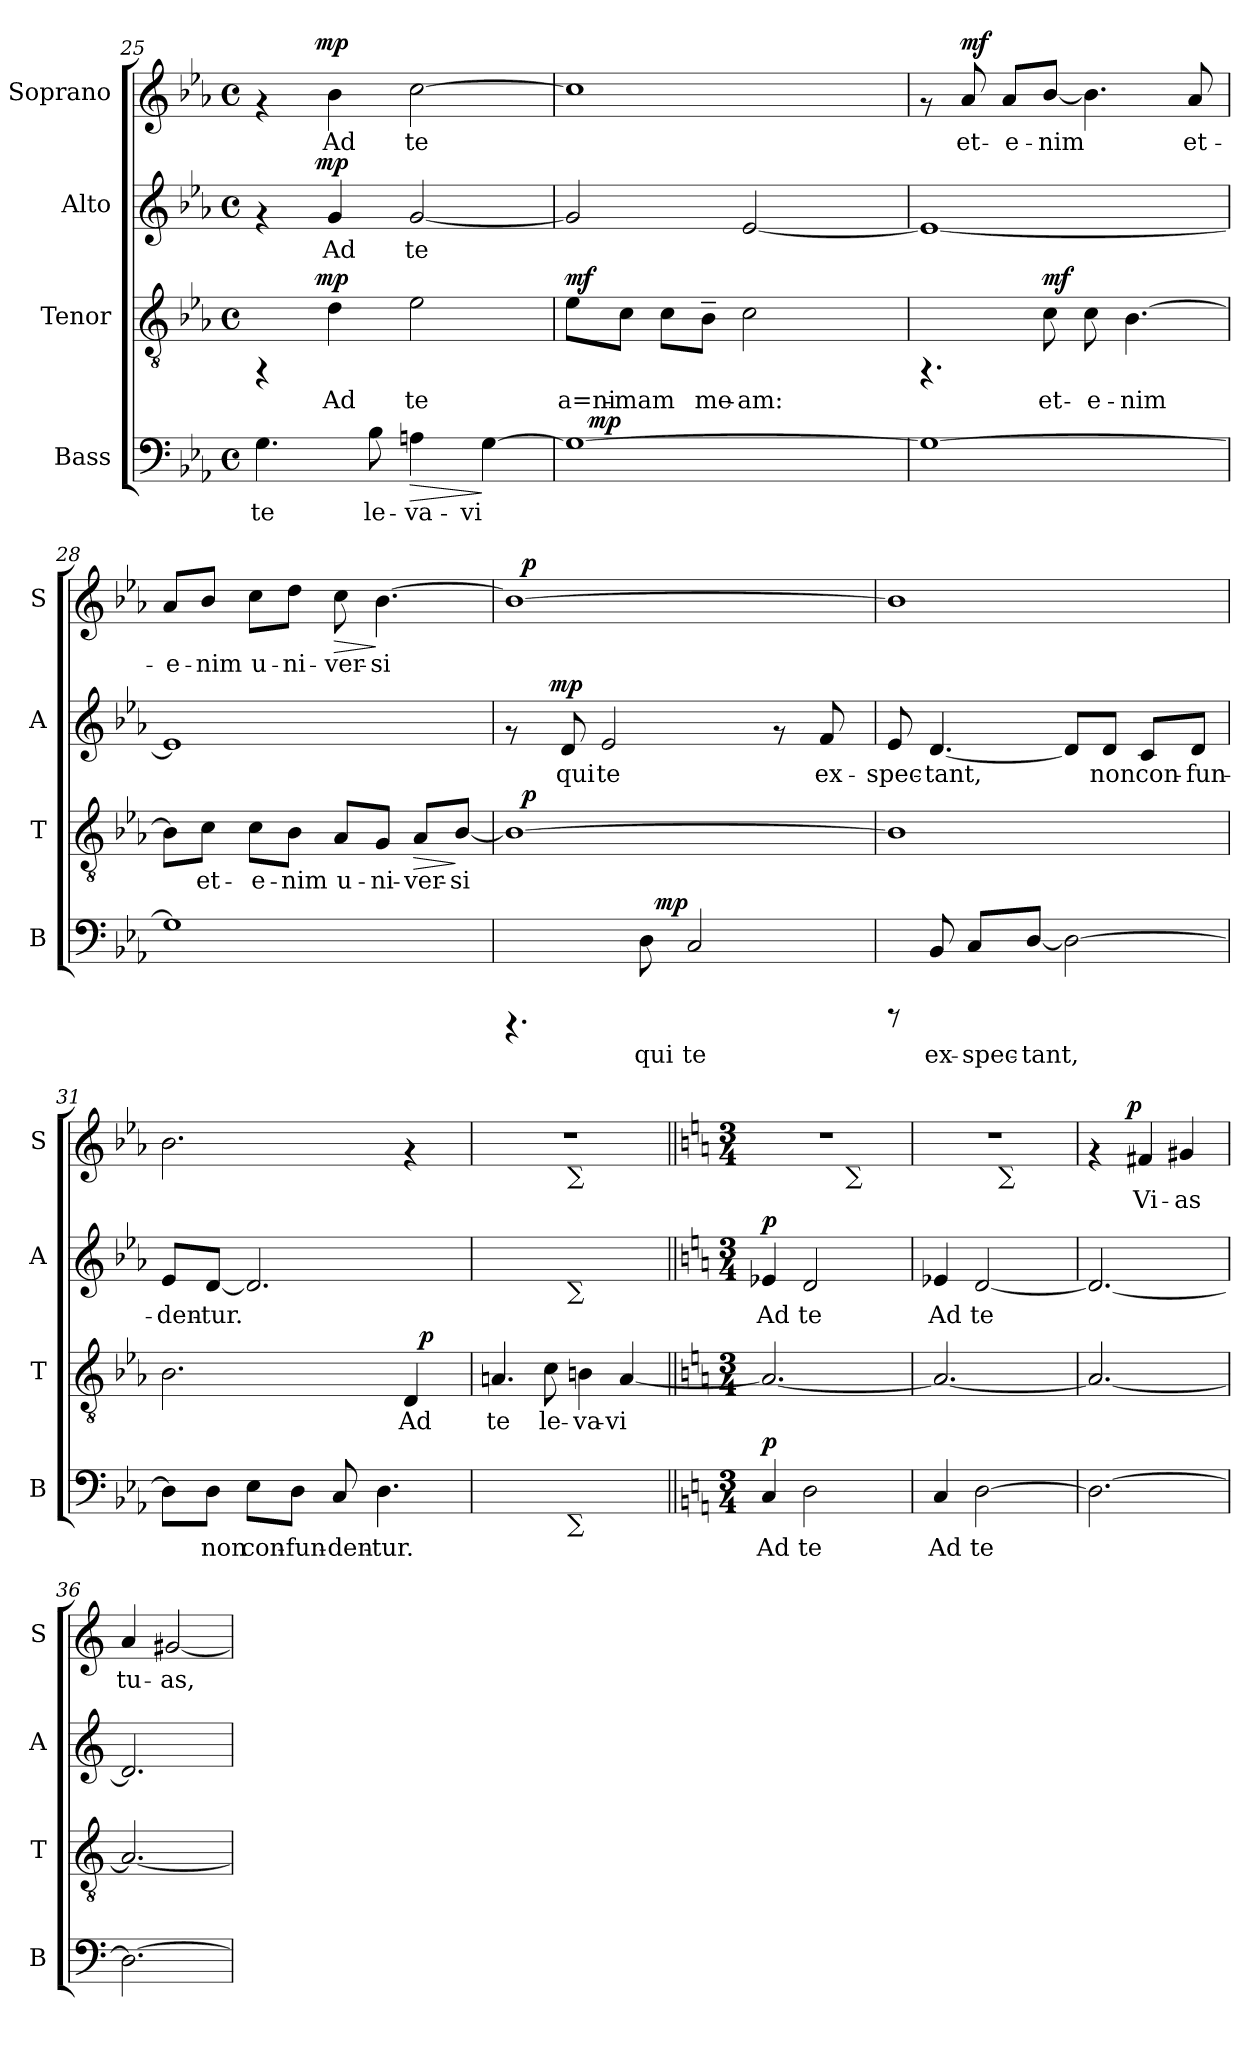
**kern	**text	**dynam	**kern	**text	**dynam	**kern	**text	**dynam	**kern	**text	**dynam
*part4	*part4	*part4	*part3	*part3	*part3	*part2	*part2	*part2	*part1	*part1	*part1
*staff4	*staff4	*staff4	*staff3	*staff3	*staff3	*staff2	*staff2	*staff2	*staff1	*staff1	*staff1
*I"Bass	*	*	*I"Tenor	*	*	*I"Alto	*	*	*I"Soprano	*	*
*I'B	*	*	*I'T	*	*	*I'A	*	*	*I'S	*	*
!!LO:PB:g=z
*clefF4	*	*	*clefGv2	*	*	*clefG2	*	*	*clefG2	*	*
*k[b-e-a-]	*	*	*k[b-e-a-]	*	*	*k[b-e-a-]	*	*	*k[b-e-a-]	*	*
*E-:	*	*	*E-:	*	*	*E-:	*	*	*E-:	*	*
*M4/4	*	*	*M4/4	*	*	*M4/4	*	*	*M4/4	*	*
*met(c)	*	*	*met(c)	*	*	*met(c)	*	*	*met(c)	*	*
=25	=25	=25	=25	=25	=25	=25	=25	=25	=25	=25	=25
!	!LO:LY:b:cj	!	!	!	!	!	!	!	!	!	!
*	*	*	*^	*	*	*^	*	*	*^	*	*
4.G\	te	.	4rFF	8...ryy	.	.	4rf	8...ryy	.	.	4rf	8...ryy	.	.
!	!	!	!	!	!	!LO:DY:a	!	!	!	!LO:DY:a	!	!	!	!LO:DY:a
.	.	.	.	2ryy	.	mp	.	2ryy	.	mp	.	2ryy	.	mp
!	!	!	!	!	!LO:LY:b:cj	!	!	!	!LO:LY:b:cj	!	!	!	!LO:LY:b:cj	!
.	.	.	4d\	.	Ad	.	4g/	.	Ad	.	4b-\	.	Ad	.
!	!LO:LY:b:cj	!	!	!	!	!	!	!	!	!	!	!	!	!
8B-\	le-	.	.	.	.	.	.	.	.	.	.	.	.	.
!	!LO:LY:b:cj	!LO:HP:b	!	!	!LO:LY:b:cj	!	!	!	!LO:LY:b:cj	!	!	!	!LO:LY:b:cj	!
4An\	-va-	>	2e-\	.	te	.	[<2g/	.	te	.	[>2cc\	.	te	.
.	.	.	.	4ryy	.	.	.	4ryy	.	.	.	4ryy	.	.
!	!LO:LY:b:cj	!	!	!	!	!	!	!	!	!	!	!	!	!
[>4G\	-vi	]	.	.	.	.	.	.	.	.	.	.	.	.
.	.	.	.	64ryy	.	.	.	64ryy	.	.	.	64ryy	.	.
=26	=26	=26	=26	=26	=26	=26	=26	=26	=26	=26	=26	=26	=26	=26
!	!LO:LY:b:cj	!	!	!	!LO:LY:b:cj	!LO:DY:a	!	!	!LO:LY:b:cj	!	!	!	!LO:LY:b:cj	!
*	*	*	*v	*v	*	*	*	*	*	*	*v	*v	*	*
*^	*	*	*	*	*	*v	*v	*	*	*	*	*
1G_>	32.ryy	.	.	8e-\L	a=ni-	mf	2g/]	.	.	1cc]	.	.
!	!	!	!LO:DY:a	!	!	!	!	!	!	!	!	!
.	2ryy	.	mp	.	.	.	.	.	.	.	.	.
!	!	!	!	!	!LO:LY:b:cj	!	!	!	!	!	!	!
.	.	.	.	8c\J	-mam	.	.	.	.	.	.	.
!	!	!	!	!	!LO:LY:b:cj	!	!	!	!	!	!	!
.	.	.	.	8c\L	.	.	.	.	.	.	.	.
!	!	!	!	!	!LO:LY:b:cj	!	!	!	!	!	!	!
.	.	.	.	8B-~>\J	me-	.	.	.	.	.	.	.
!	!	!	!	!	!LO:LY:b:cj	!	!	!LO:LY:b:cj	!	!	!	!
.	.	.	.	2c\	-am:	.	[<2e-/	.	.	.	.	.
.	4ryy	.	.	.	.	.	.	.	.	.	.	.
.	8ryy	.	.	.	.	.	.	.	.	.	.	.
.	16ryy	.	.	.	.	.	.	.	.	.	.	.
.	64ryy	.	.	.	.	.	.	.	.	.	.	.
=27	=27	=27	=27	=27	=27	=27	=27	=27	=27	=27	=27	=27
!	!	!LO:LY:b:cj	!	!	!	!	!	!LO:LY:b:cj	!	!	!	!
*v	*v	*	*	*	*	*	*	*	*	*	*	*
1G_>	.	.	4.rFF	.	.	1e-_<	.	.	8rf	.	.
!	!	!	!	!	!	!	!	!	!	!LO:LY:b:cj	!LO:DY:a
.	.	.	.	.	.	.	.	.	8a-/	et-	mf
!	!	!	!	!	!	!	!	!	!	!LO:LY:b:cj	!
.	.	.	.	.	.	.	.	.	8a-/L	-e-	.
!	!	!	!	!LO:LY:b:cj	!LO:DY:a	!	!	!	!	!LO:LY:b:cj	!
.	.	.	8c\	et-	mf	.	.	.	[<8b-/J	-nim	.
!	!	!	!	!LO:LY:b:cj	!	!	!	!	!	!LO:LY:b:cj	!
.	.	.	8c\	-e-	.	.	.	.	4.b-\]	.	.
!	!	!	!	!LO:LY:b:cj	!	!	!	!	!	!	!
.	.	.	[>4.B-\	-nim	.	.	.	.	.	.	.
!	!	!	!	!	!	!	!	!	!	!LO:LY:b:cj	!
.	.	.	.	.	.	.	.	.	8a-/	et-	.
=28	=28	=28	=28	=28	=28	=28	=28	=28	=28	=28	=28
!	!LO:LY:b:cj	!	!	!LO:LY:b:cj	!	!	!LO:LY:b:cj	!	!	!LO:LY:b:cj	!
1G]	.	.	8B-\L]	.	.	1e-]	.	.	8a-/L	-e-	.
!	!	!	!	!LO:LY:b:cj	!	!	!	!	!	!LO:LY:b:cj	!
.	.	.	8c\J	et-	.	.	.	.	8b-/J	-nim	.
!	!	!	!	!LO:LY:b:cj	!	!	!	!	!	!LO:LY:b:cj	!
.	.	.	8c\L	-e-	.	.	.	.	8cc\L	u-	.
!	!	!	!	!LO:LY:b:cj	!	!	!	!	!	!LO:LY:b:cj	!
.	.	.	8B-\J	-nim	.	.	.	.	8dd\J	-ni-	.
!	!	!	!	!LO:LY:b:cj	!	!	!	!	!	!LO:LY:b:cj	!LO:HP:b
.	.	.	8A-/L	u-	.	.	.	.	8cc\	-ver-	>
!	!	!	!	!LO:LY:b:cj	!	!	!	!	!	!LO:LY:b:cj	!
.	.	.	8G/J	-ni-	.	.	.	.	[>4.b-\	-si	]
!	!	!	!	!LO:LY:b:cj	!LO:HP:b	!	!	!	!	!	!
.	.	.	8A-/L	-ver-	>	.	.	.	.	.	.
!	!	!	!	!LO:LY:b:cj	!	!	!	!	!	!	!
.	.	.	[<8B-/J	-si	]	.	.	.	.	.	.
=29	=29	=29	=29	=29	=29	=29	=29	=29	=29	=29	=29
!	!	!	!	!LO:LY:b:cj	!	!	!	!	!	!LO:LY:b:cj	!
*^	*	*	*^	*	*	*^	*	*	*^	*	*
4.rCCC	4ryy	.	.	1B-_<	32ryy	.	.	8rf	16..ryy	.	.	1b-_<	32ryy	.	.
!	!	!	!	!	!	!	!LO:DY:a	!	!	!	!	!	!	!	!LO:DY:a
.	.	.	.	.	2ryy	.	p	.	.	.	.	.	2ryy	.	p
!	!	!	!	!	!	!	!	!	!	!	!LO:DY:a	!	!	!	!
.	.	.	.	.	.	.	.	.	2ryy	.	mp	.	.	.	.
!	!	!	!	!	!	!	!	!	!	!LO:LY:b:cj	!	!	!	!	!
.	.	.	.	.	.	.	.	8d/	.	qui	.	.	.	.	.
!	!	!	!	!	!	!	!	!	!	!LO:LY:b:cj	!	!	!	!	!
.	8ryy	.	.	.	.	.	.	2e-/	.	te	.	.	.	.	.
!	!	!LO:LY:b:cj	!	!	!	!	!	!	!	!	!	!	!	!	!
8D\	32ryy	qui	.	.	.	.	.	.	.	.	.	.	.	.	.
!	!	!	!LO:DY:a	!	!	!	!	!	!	!	!	!	!	!	!
.	2ryy	.	mp	.	.	.	.	.	.	.	.	.	.	.	.
!	!	!LO:LY:b:cj	!	!	!	!	!	!	!	!	!	!	!	!	!
2C/	.	te	.	.	.	.	.	.	.	.	.	.	.	.	.
.	.	.	.	.	4...ryy	.	.	.	.	.	.	.	4...ryy	.	.
.	.	.	.	.	.	.	.	.	4ryy	.	.	.	.	.	.
.	.	.	.	.	.	.	.	8rf	.	.	.	.	.	.	.
.	.	.	.	.	.	.	.	.	8ryy	.	.	.	.	.	.
!	!	!	!	!	!	!	!	!	!	!LO:LY:b:cj	!	!	!	!	!
.	.	.	.	.	.	.	.	8f/	.	ex-	.	.	.	.	.
.	16.ryy	.	.	.	.	.	.	.	.	.	.	.	.	.	.
.	.	.	.	.	.	.	.	.	64ryy	.	.	.	.	.	.
!!LO:LB:g=z
=30	=30	=30	=30	=30	=30	=30	=30	=30	=30	=30	=30	=30	=30	=30	=30
!	!	!	!	!	!	!LO:LY:b:cj	!	!	!	!LO:LY:b:cj	!	!	!	!LO:LY:b:cj	!
*v	*v	*	*	*	*	*	*	*v	*v	*	*	*v	*v	*	*
*	*	*	*v	*v	*	*	*	*	*	*	*	*
8rCCC	.	.	1B-]	.	.	8e-/	-spec-	.	1b-]	.	.
!	!LO:LY:b:cj	!	!	!	!	!	!LO:LY:b:cj	!	!	!	!
8BB-/	ex-	.	.	.	.	[<4.d/	-tant,	.	.	.	.
!	!LO:LY:b:cj	!	!	!	!	!	!	!	!	!	!
8C/L	-spec-	.	.	.	.	.	.	.	.	.	.
!	!LO:LY:b:cj	!	!	!	!	!	!	!	!	!	!
[<8D/J	-tant,	.	.	.	.	.	.	.	.	.	.
!	!LO:LY:b:cj	!	!	!	!	!	!LO:LY:b:cj	!	!	!	!
2D\_>	.	.	.	.	.	8d/L]	.	.	.	.	.
!	!	!	!	!	!	!	!LO:LY:b:cj	!	!	!	!
.	.	.	.	.	.	8d/J	non	.	.	.	.
!	!	!	!	!	!	!	!LO:LY:b:cj	!	!	!	!
.	.	.	.	.	.	8c/L	con-	.	.	.	.
!	!	!	!	!	!	!	!LO:LY:b:cj	!	!	!	!
.	.	.	.	.	.	8d/J	-fun-	.	.	.	.
=31	=31	=31	=31	=31	=31	=31	=31	=31	=31	=31	=31
!	!LO:LY:b:cj	!	!	!LO:LY:b:cj	!	!	!LO:LY:b:cj	!	!	!LO:LY:b:cj	!
*	*	*	*^	*	*	*	*	*	*	*	*
8D\L]	.	.	2.B-\	2ryy	.	.	8e-/L	-den-	.	2.b-\	.	.
!	!LO:LY:b:cj	!	!	!	!	!	!	!LO:LY:b:cj	!	!	!	!
8D\J	non	.	.	.	.	.	[<8d/J	-tur.	.	.	.	.
!	!LO:LY:b:cj	!	!	!	!	!	!	!LO:LY:b:cj	!	!	!	!
8E-\L	con-	.	.	.	.	.	2.d/]	.	.	.	.	.
!	!LO:LY:b:cj	!	!	!	!	!	!	!	!	!	!	!
8D\J	-fun-	.	.	.	.	.	.	.	.	.	.	.
!	!LO:LY:b:cj	!	!	!	!	!	!	!	!	!	!	!
8C/	-den-	.	.	4ryy	.	.	.	.	.	.	.	.
!	!LO:LY:b:cj	!	!	!	!	!	!	!	!	!	!	!
4.D\	-tur.	.	.	.	.	.	.	.	.	.	.	.
!	!	!	!	!	!LO:LY:b:cj	!	!	!	!	!	!	!
.	.	.	4D/	32.ryy	Ad	.	.	.	.	4rf	.	.
!	!	!	!	!	!	!LO:DY:a	!	!	!	!	!	!
.	.	.	.	8ryy	.	p	.	.	.	.	.	.
.	.	.	.	16ryy	.	.	.	.	.	.	.	.
.	.	.	.	64ryy	.	.	.	.	.	.	.	.
=32	=32	=32	=32	=32	=32	=32	=32	=32	=32	=32	=32	=32
!	!	!	!	!	!LO:LY:b:cj	!	!	!	!	!	!	!
*	*	*	*v	*v	*	*	*	*	*	*^	*	*
4...ryy	.	.	4.An/	te	.	4...ryy	.	.	1r	4...ryy	.	.
!	!	!	!	!LO:LY:b:cj	!	!	!	!	!	!	!	!
.	.	.	8c\	le-	.	.	.	.	.	.	.	.
!	!	!	!	!	!	!	!	!	!	!LO:TX:b:t=∑	!	!
!	!	!	!	!	!	!LO:TX:b:t=∑	!	!	!	!	!	!
!LO:TX:b:t=∑	!	!	!	!	!	!	!	!	!	!	!	!
2ryy	.	.	.	.	.	2ryy	.	.	.	2ryy	.	.
!	!	!	!	!LO:LY:b:cj	!	!	!	!	!	!	!	!
.	.	.	4Bn\	-va-	.	.	.	.	.	.	.	.
!	!	!	!	!LO:LY:b:cj	!	!	!	!	!	!	!	!
.	.	.	[<4A/	-vi	.	.	.	.	.	.	.	.
32ryy	.	.	.	.	.	32ryy	.	.	.	32ryy	.	.
=33||	=33||	=33||	=33||	=33||	=33||	=33||	=33||	=33||	=33||	=33||	=33||	=33||
*k[]	*	*	*k[]	*	*	*k[]	*	*	*k[]	*	*	*
*C:	*	*	*C:	*	*	*C:	*	*	*C:	*	*	*
*M3/4	*	*	*M3/4	*	*	*M3/4	*	*	*M3/4	*	*	*
!	!LO:LY:b:cj	!LO:DY:a	!	!LO:LY:b:cj	!	!	!LO:LY:b:cj	!LO:DY:a	!	!	!	!
4C/	Ad	p	2.A/_<	.	.	4e-X/	Ad	p	2.r	4ryy	.	.
!	!LO:LY:b:cj	!	!	!	!	!	!LO:LY:b:cj	!	!	!	!	!
2D\	te	.	.	.	.	2d/	te	.	.	8ryy	.	.
.	.	.	.	.	.	.	.	.	.	32.ryy	.	.
!	!	!	!	!	!	!	!	!	!	!LO:TX:b:t=∑	!	!
.	.	.	.	.	.	.	.	.	.	4ryy	.	.
.	.	.	.	.	.	.	.	.	.	16ryy	.	.
.	.	.	.	.	.	.	.	.	.	64ryy	.	.
!!LO:PB:g=z	!!
=34	=34	=34	=34	=34	=34	=34	=34	=34	=34	=34	=34	=34
!	!LO:LY:b:cj	!	!	!LO:LY:b:cj	!	!	!LO:LY:b:cj	!	!	!	!	!
4C/	Ad	.	2.A/_<	.	.	4e-X/	Ad	.	2.r	4ryy	.	.
!	!LO:LY:b:cj	!	!	!	!	!	!LO:LY:b:cj	!	!	!	!	!
[>2D\	te	.	.	.	.	[<2d/	te	.	.	16.ryy	.	.
!	!	!	!	!	!	!	!	!	!	!LO:TX:b:t=∑	!	!
.	.	.	.	.	.	.	.	.	.	4ryy	.	.
.	.	.	.	.	.	.	.	.	.	8ryy	.	.
.	.	.	.	.	.	.	.	.	.	32ryy	.	.
=35	=35	=35	=35	=35	=35	=35	=35	=35	=35	=35	=35	=35
!	!LO:LY:b:cj	!	!	!LO:LY:b:cj	!	!	!LO:LY:b:cj	!	!	!	!	!
2.D\_>	.	.	2.A/_<	.	.	2.d/_<	.	.	4rf	8..ryy	.	.
!	!	!	!	!	!	!	!	!	!	!	!	!LO:DY:a
.	.	.	.	.	.	.	.	.	.	2ryy	.	p
!	!	!	!	!	!	!	!	!	!	!	!LO:LY:b:cj	!
.	.	.	.	.	.	.	.	.	4f#X/	.	Vi-	.
!	!	!	!	!	!	!	!	!	!	!	!LO:LY:b:cj	!
.	.	.	.	.	.	.	.	.	4g#X/	.	-as	.
.	.	.	.	.	.	.	.	.	.	32ryy	.	.
=36	=36	=36	=36	=36	=36	=36	=36	=36	=36	=36	=36	=36
!	!LO:LY:b:cj	!	!	!LO:LY:b:cj	!	!	!LO:LY:b:cj	!	!	!	!LO:LY:b:cj	!
*	*	*	*	*	*	*	*	*	*v	*v	*	*
2.D\_>	.	.	2.A/_<	.	.	2.d/]	.	.	4a/	tu-	.
!	!	!	!	!	!	!	!	!	!	!LO:LY:b:cj	!
.	.	.	.	.	.	.	.	.	[<2g#X/	-as,	.
=	=	=	=	=	=	=	=	=	=	=	=
*-	*-	*-	*-	*-	*-	*-	*-	*-	*-	*-	*-
